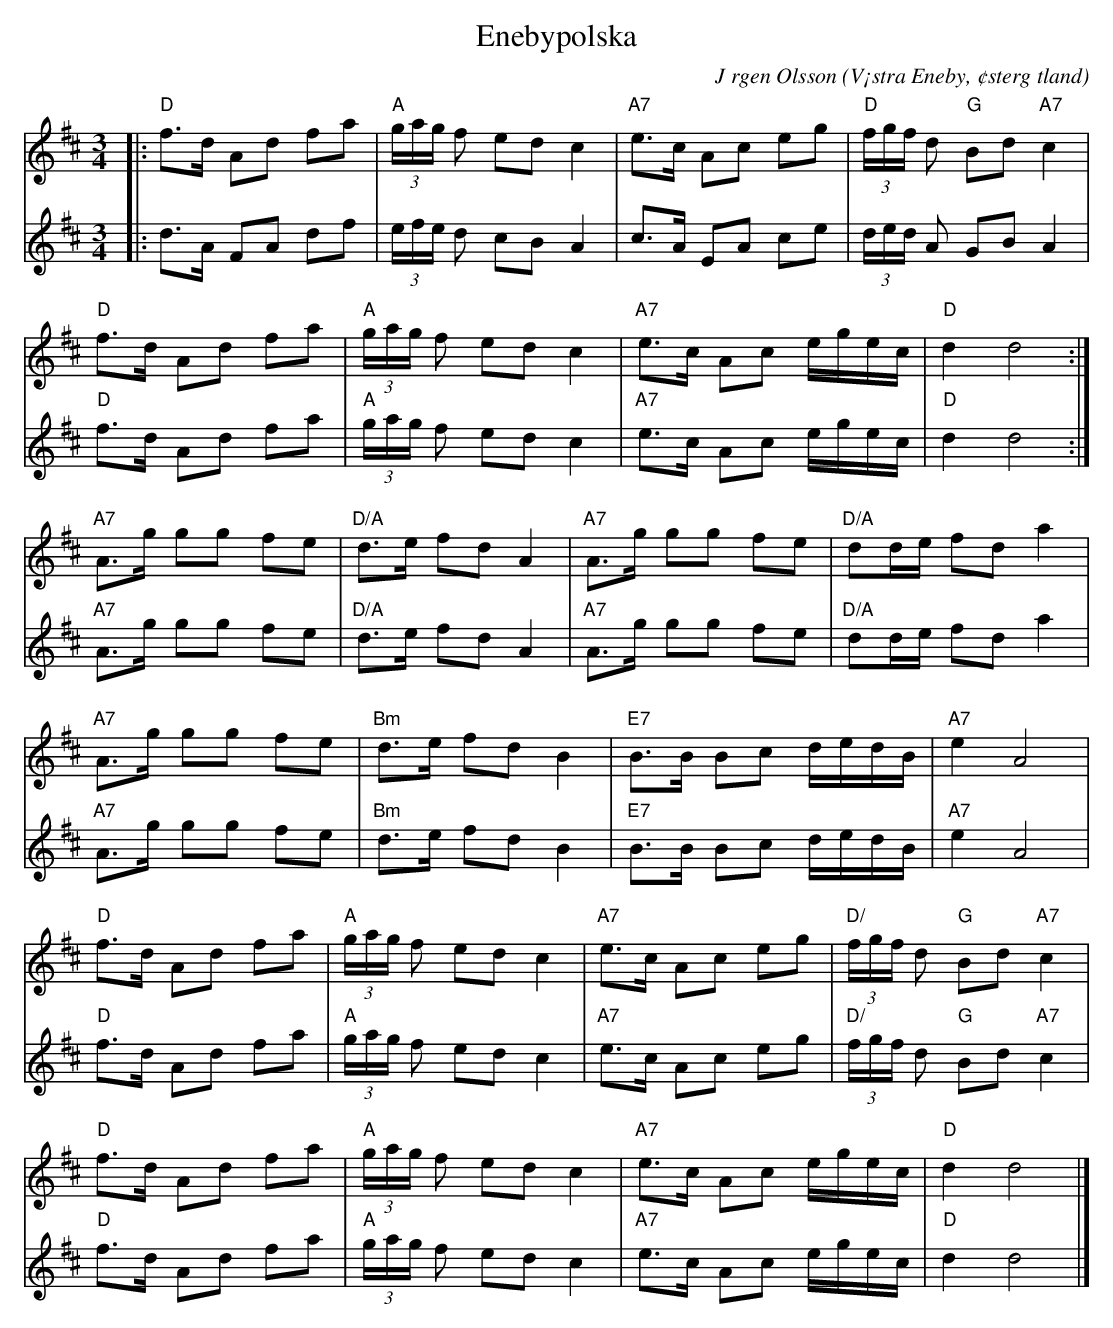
X:1
T:Enebypolska
C:J rgen Olsson
O:V¡stra Eneby, ¢sterg tland
M:3/4
L:1/8
K:D
V:1
|:"D"f>d Ad fa|"A"(3g/a/g/ f ed c2|"A7"e>c Ac eg|"D"(3f/g/f/ d "G"Bd "A7"c2|
"D"f>d Ad fa|"A"(3g/a/g/ f ed c2|"A7"e>c Ac e/g/e/c/|"D"d2 d4:|
"A7"A>g gg fe|"D/A"d>e fd A2|"A7"A>g gg fe|"D/A" dd/e/ fd a2|
"A7"A>g gg fe|"Bm"d>e fd B2|"E7"B>B Bc d/e/d/B/|"A7" e2 A4|
"D"f>d Ad fa|"A"(3g/a/g/ f ed c2|"A7"e>c Ac eg|"D/"(3f/g/f/ d "G"Bd "A7"c2|
"D"f>d Ad fa|"A"(3g/a/g/ f ed c2|"A7"e>c Ac e/g/e/c/|"D"d2 d4 |]
V:2
|:d>A FA df|(3e/f/e/ d cB A2|c>A EA ce|(3d/e/d/ A GB A2|
"D"f>d Ad fa|"A"(3g/a/g/ f ed c2|"A7"e>c Ac e/g/e/c/|"D"d2 d4:|
"A7"A>g gg fe|"D/A"d>e fd A2|"A7"A>g gg fe|"D/A" dd/e/ fd a2|
"A7"A>g gg fe|"Bm"d>e fd B2|"E7"B>B Bc d/e/d/B/|"A7" e2 A4|
"D"f>d Ad fa|"A"(3g/a/g/ f ed c2|"A7"e>c Ac eg|"D/"(3f/g/f/ d "G"Bd "A7"c2|
"D"f>d Ad fa|"A"(3g/a/g/ f ed c2|"A7"e>c Ac e/g/e/c/|"D"d2 d4 |]
